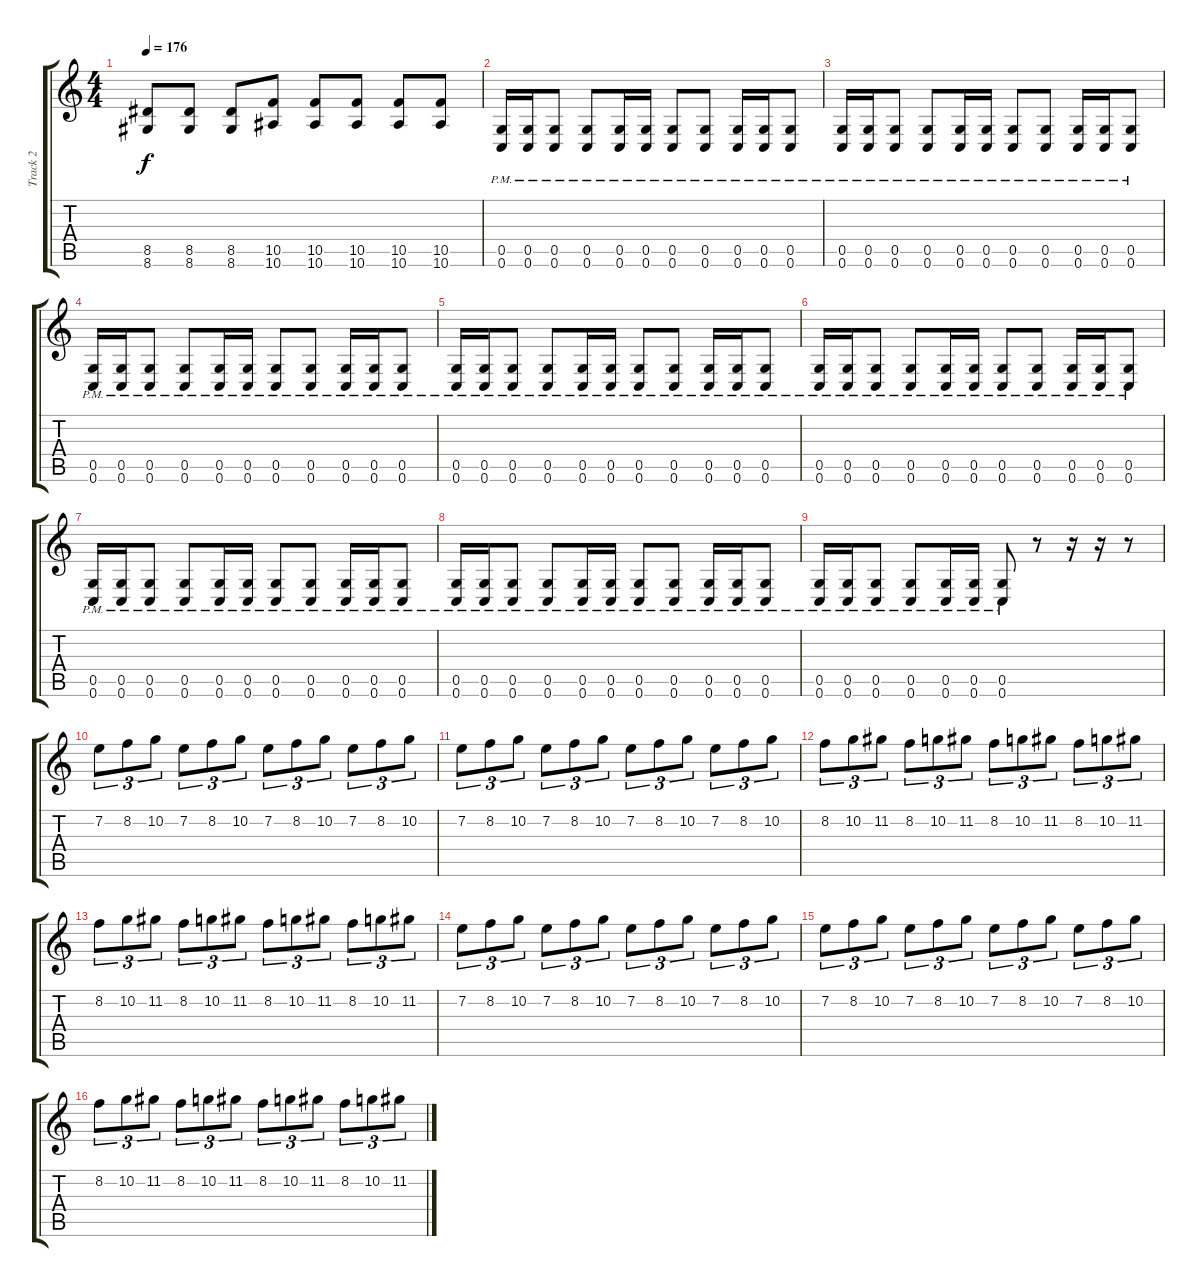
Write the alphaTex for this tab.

\track ("Track 2" "Track 2") {instrument distortionguitar}
\staff {score tabs}
\tuning (D4 A3 F3 C3 G2 C2) {hide}
\ts (4 4)
\tempo 176
\clef g2
\ks c
(8.5 8.6).8{dy f} (8.5 8.6).8 (8.5 8.6).8 (10.5 10.6).8 (10.5 10.6).8 (10.5 10.6).8 (10.5 10.6).8 (10.5 10.6).8 |
(0.5{pm} 0.6).16 (0.5{pm} 0.6).16 (0.5{pm} 0.6).8 (0.5{pm} 0.6).8 (0.5{pm} 0.6).16 (0.5{pm} 0.6).16 (0.5{pm} 0.6).8 (0.5{pm} 0.6).8 (0.5{pm} 0.6).16 (0.5{pm} 0.6).16 (0.5{pm} 0.6).8 |
(0.5{pm} 0.6).16 (0.5{pm} 0.6).16 (0.5{pm} 0.6).8 (0.5{pm} 0.6).8 (0.5{pm} 0.6).16 (0.5{pm} 0.6).16 (0.5{pm} 0.6).8 (0.5{pm} 0.6).8 (0.5{pm} 0.6).16 (0.5{pm} 0.6).16 (0.5{pm} 0.6).8 |
(0.5{pm} 0.6).16 (0.5{pm} 0.6).16 (0.5{pm} 0.6).8 (0.5{pm} 0.6).8 (0.5{pm} 0.6).16 (0.5{pm} 0.6).16 (0.5{pm} 0.6).8 (0.5{pm} 0.6).8 (0.5{pm} 0.6).16 (0.5{pm} 0.6).16 (0.5{pm} 0.6).8 |
(0.5{pm} 0.6).16 (0.5{pm} 0.6).16 (0.5{pm} 0.6).8 (0.5{pm} 0.6).8 (0.5{pm} 0.6).16 (0.5{pm} 0.6).16 (0.5{pm} 0.6).8 (0.5{pm} 0.6).8 (0.5{pm} 0.6).16 (0.5{pm} 0.6).16 (0.5{pm} 0.6).8 |
(0.5{pm} 0.6).16 (0.5{pm} 0.6).16 (0.5{pm} 0.6).8 (0.5{pm} 0.6).8 (0.5{pm} 0.6).16 (0.5{pm} 0.6).16 (0.5{pm} 0.6).8 (0.5{pm} 0.6).8 (0.5{pm} 0.6).16 (0.5{pm} 0.6).16 (0.5{pm} 0.6).8 |
(0.5{pm} 0.6).16 (0.5{pm} 0.6).16 (0.5{pm} 0.6).8 (0.5{pm} 0.6).8 (0.5{pm} 0.6).16 (0.5{pm} 0.6).16 (0.5{pm} 0.6).8 (0.5{pm} 0.6).8 (0.5{pm} 0.6).16 (0.5{pm} 0.6).16 (0.5{pm} 0.6).8 |
(0.5{pm} 0.6).16 (0.5{pm} 0.6).16 (0.5{pm} 0.6).8 (0.5{pm} 0.6).8 (0.5{pm} 0.6).16 (0.5{pm} 0.6).16 (0.5{pm} 0.6).8 (0.5{pm} 0.6).8 (0.5{pm} 0.6).16 (0.5{pm} 0.6).16 (0.5{pm} 0.6).8 |
(0.5{pm} 0.6).16 (0.5{pm} 0.6).16 (0.5{pm} 0.6).8 (0.5{pm} 0.6).8 (0.5{pm} 0.6).16 (0.5{pm} 0.6).16 (0.5{pm} 0.6).8 r.8 r.16 r.16 r.8 |
7.2.8{tu (3 2)} 8.2.8{tu (3 2)} 10.2.8{tu (3 2)} 7.2.8{tu (3 2)} 8.2.8{tu (3 2)} 10.2.8{tu (3 2)} 7.2.8{tu (3 2)} 8.2.8{tu (3 2)} 10.2.8{tu (3 2)} 7.2.8{tu (3 2)} 8.2.8{tu (3 2)} 10.2.8{tu (3 2)} |
7.2.8{tu (3 2)} 8.2.8{tu (3 2)} 10.2.8{tu (3 2)} 7.2.8{tu (3 2)} 8.2.8{tu (3 2)} 10.2.8{tu (3 2)} 7.2.8{tu (3 2)} 8.2.8{tu (3 2)} 10.2.8{tu (3 2)} 7.2.8{tu (3 2)} 8.2.8{tu (3 2)} 10.2.8{tu (3 2)} |
8.2.8{tu (3 2)} 10.2.8{tu (3 2)} 11.2.8{tu (3 2)} 8.2.8{tu (3 2)} 10.2.8{tu (3 2)} 11.2.8{tu (3 2)} 8.2.8{tu (3 2)} 10.2.8{tu (3 2)} 11.2.8{tu (3 2)} 8.2.8{tu (3 2)} 10.2.8{tu (3 2)} 11.2.8{tu (3 2)} |
8.2.8{tu (3 2)} 10.2.8{tu (3 2)} 11.2.8{tu (3 2)} 8.2.8{tu (3 2)} 10.2.8{tu (3 2)} 11.2.8{tu (3 2)} 8.2.8{tu (3 2)} 10.2.8{tu (3 2)} 11.2.8{tu (3 2)} 8.2.8{tu (3 2)} 10.2.8{tu (3 2)} 11.2.8{tu (3 2)} |
7.2.8{tu (3 2)} 8.2.8{tu (3 2)} 10.2.8{tu (3 2)} 7.2.8{tu (3 2)} 8.2.8{tu (3 2)} 10.2.8{tu (3 2)} 7.2.8{tu (3 2)} 8.2.8{tu (3 2)} 10.2.8{tu (3 2)} 7.2.8{tu (3 2)} 8.2.8{tu (3 2)} 10.2.8{tu (3 2)} |
7.2.8{tu (3 2)} 8.2.8{tu (3 2)} 10.2.8{tu (3 2)} 7.2.8{tu (3 2)} 8.2.8{tu (3 2)} 10.2.8{tu (3 2)} 7.2.8{tu (3 2)} 8.2.8{tu (3 2)} 10.2.8{tu (3 2)} 7.2.8{tu (3 2)} 8.2.8{tu (3 2)} 10.2.8{tu (3 2)} |
8.2.8{tu (3 2)} 10.2.8{tu (3 2)} 11.2.8{tu (3 2)} 8.2.8{tu (3 2)} 10.2.8{tu (3 2)} 11.2.8{tu (3 2)} 8.2.8{tu (3 2)} 10.2.8{tu (3 2)} 11.2.8{tu (3 2)} 8.2.8{tu (3 2)} 10.2.8{tu (3 2)} 11.2.8{tu (3 2)}
